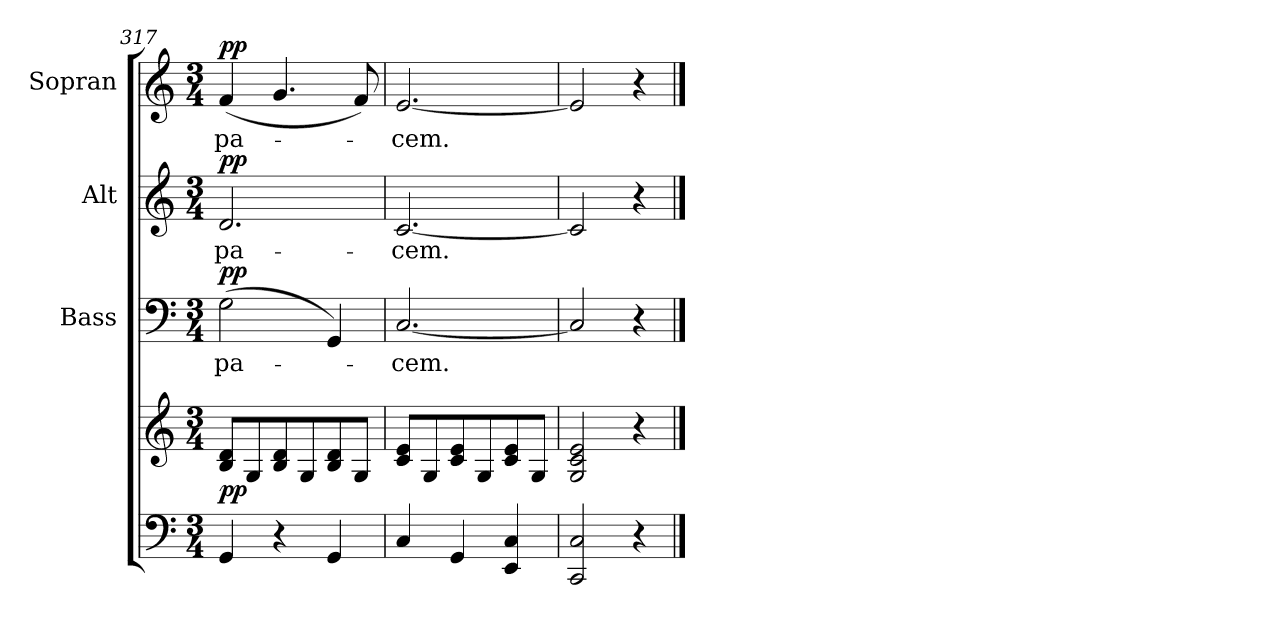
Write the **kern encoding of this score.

**kern	**kern	**dynam	**kern	**text	**dynam	**kern	**text	**dynam	**kern	**text	**dynam
*part4	*part4	*part4	*part3	*part3	*part3	*part2	*part2	*part2	*part1	*part1	*part1
*staff5	*staff4	*staff4/5	*staff3	*staff3	*staff3	*staff2	*staff2	*staff2	*staff1	*staff1	*staff1
*	*	*	*I"Bass	*	*	*I"Alt	*	*	*I"Sopran	*	*
*	*	*	*I'B.	*	*	*I'A.	*	*	*I'S.	*	*
*clefF4	*clefG2	*	*clefF4	*	*	*clefG2	*	*	*clefG2	*	*
*k[]	*k[]	*	*k[]	*	*	*k[]	*	*	*k[]	*	*
*C:	*C:	*	*C:	*	*	*C:	*	*	*C:	*	*
*M3/4	*M3/4	*	*M3/4	*	*	*M3/4	*	*	*M3/4	*	*
=317	=317	=317	=317	=317	=317	=317	=317	=317	=317	=317	=317
!	!	!LO:DY:b	!	!LO:LY:b	!LO:DY:a	!	!LO:LY:b	!LO:DY:a	!	!LO:LY:b	!LO:DY:a
4GG/	8B/ 8d/L	pp	(>2G\	pa-	pp	2.d/	pa-	pp	(<4f/	pa-	pp
.	8G/	.	.	.	.	.	.	.	.	.	.
4r	8B/ 8d/	.	.	.	.	.	.	.	4.g/	.	.
.	8G/	.	.	.	.	.	.	.	.	.	.
4GG/	8B/ 8d/	.	4GG/)	.	.	.	.	.	.	.	.
.	8G/J	.	.	.	.	.	.	.	8f/)	.	.
=318	=318	=318	=318	=318	=318	=318	=318	=318	=318	=318	=318
!	!	!	!	!LO:LY:b	!	!	!LO:LY:b	!	!	!LO:LY:b	!
4C/	8c/ 8e/L	.	[2.C/	-cem.	.	[2.c/	-cem.	.	[2.e/	-cem.	.
.	8G/	.	.	.	.	.	.	.	.	.	.
4GG/	8c/ 8e/	.	.	.	.	.	.	.	.	.	.
.	8G/	.	.	.	.	.	.	.	.	.	.
4EE/ 4C/	8c/ 8e/	.	.	.	.	.	.	.	.	.	.
.	8G/J	.	.	.	.	.	.	.	.	.	.
=319	=319	=319	=319	=319	=319	=319	=319	=319	=319	=319	=319
2CC/ 2C/	2G/ 2c/ 2e/	.	2C/]	.	.	2c/]	.	.	2e/]	.	.
4r	4r	.	4r	.	.	4r	.	.	4r	.	.
==	==	==	==	==	==	==	==	==	==	==	==
*-	*-	*-	*-	*-	*-	*-	*-	*-	*-	*-	*-
